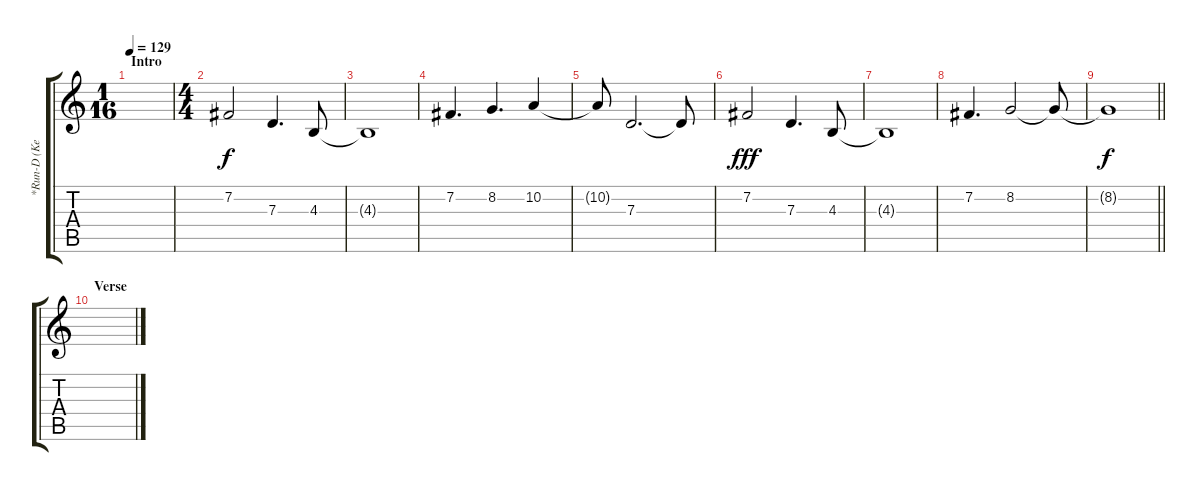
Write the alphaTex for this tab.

\track ("*Run-D (Keyboard 2)" "*Run-D (Ke") {instrument lead2sawtooth}
\staff {score tabs}
\tuning (E4 B3 G3 D3 A2 E2) {hide}
\ts (1 16)
\section ("" "Intro")
\tempo 129
\clef g2
\ks c
|
\ts (4 4)
7.2.2{volume 13} 7.3.4{d} 4.3.8 |
4.3{t}.1 |
7.2.4{d} 8.2.4{d} 10.2.4 |
10.2{t}.8{dy f} 7.3.2{d} 7.3{t}.8 |
7.2.2{dy fff} 7.3.4{d} 4.3.8 |
4.3{t}.1 |
7.2.4{d} 8.2.2 8.2{t}.8 |
\barLineRight lightlight
8.2{t}.1{dy f} |
\section ("" "Verse")
